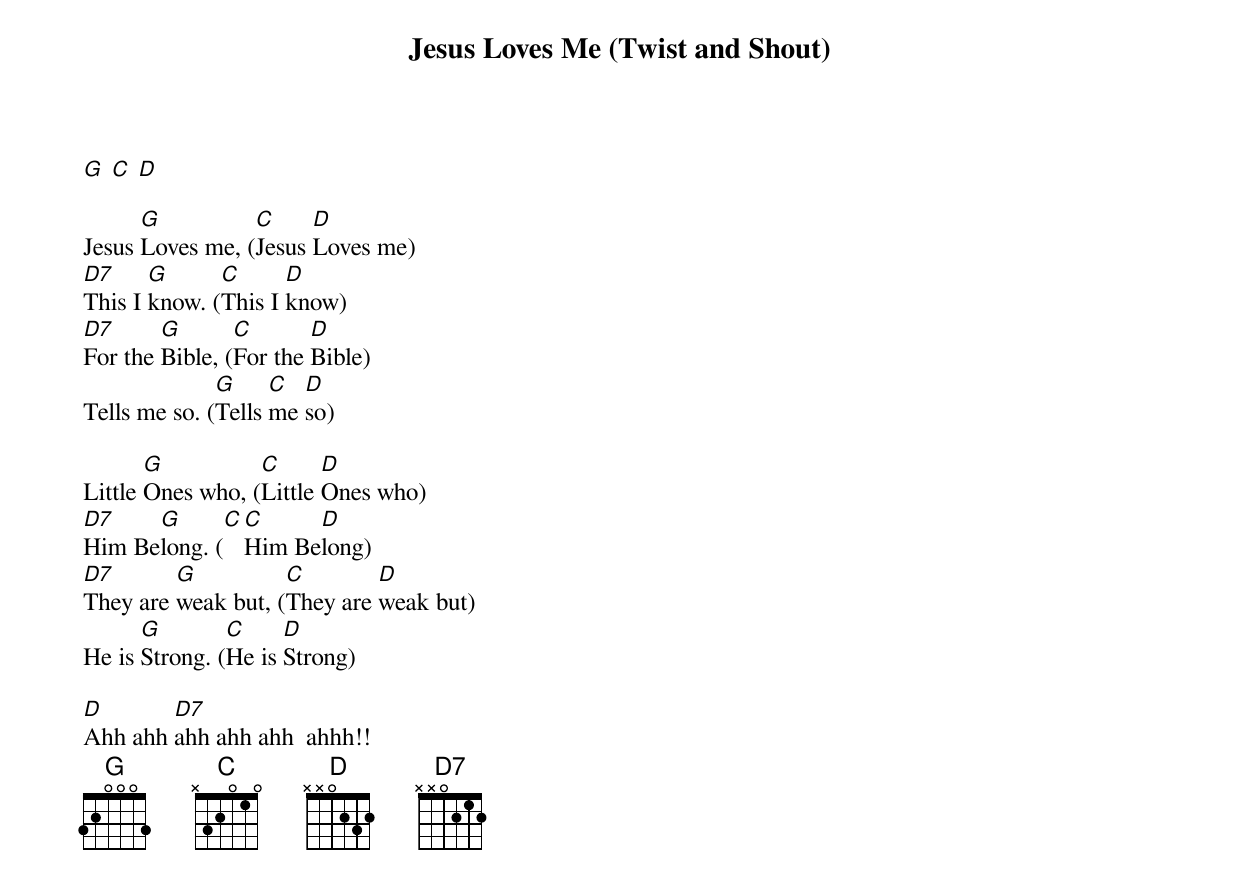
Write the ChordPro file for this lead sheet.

{Title: Jesus Loves Me (Twist and Shout)}

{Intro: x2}
[G] [C] [D]

Jesus [G]Loves me, ([C]Jesus [D]Loves me)
[D7]This I [G]know. ([C]This I [D]know)
[D7]For the [G]Bible, ([C]For the [D]Bible)
Tells me so. ([G]Tells [C]me [D]so)

{Verse 2}
Little [G]Ones who, ([C]Little [D]Ones who)
[D7]Him Be[G]long. ([C][C]Him Be[D]long)
[D7]They are [G]weak but, ([C]They are [D]weak but)
He is [G]Strong. ([C]He is [D]Strong)

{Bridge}
[D]Ahh ahh [D7]ahh ahh ahh  ahhh!!
